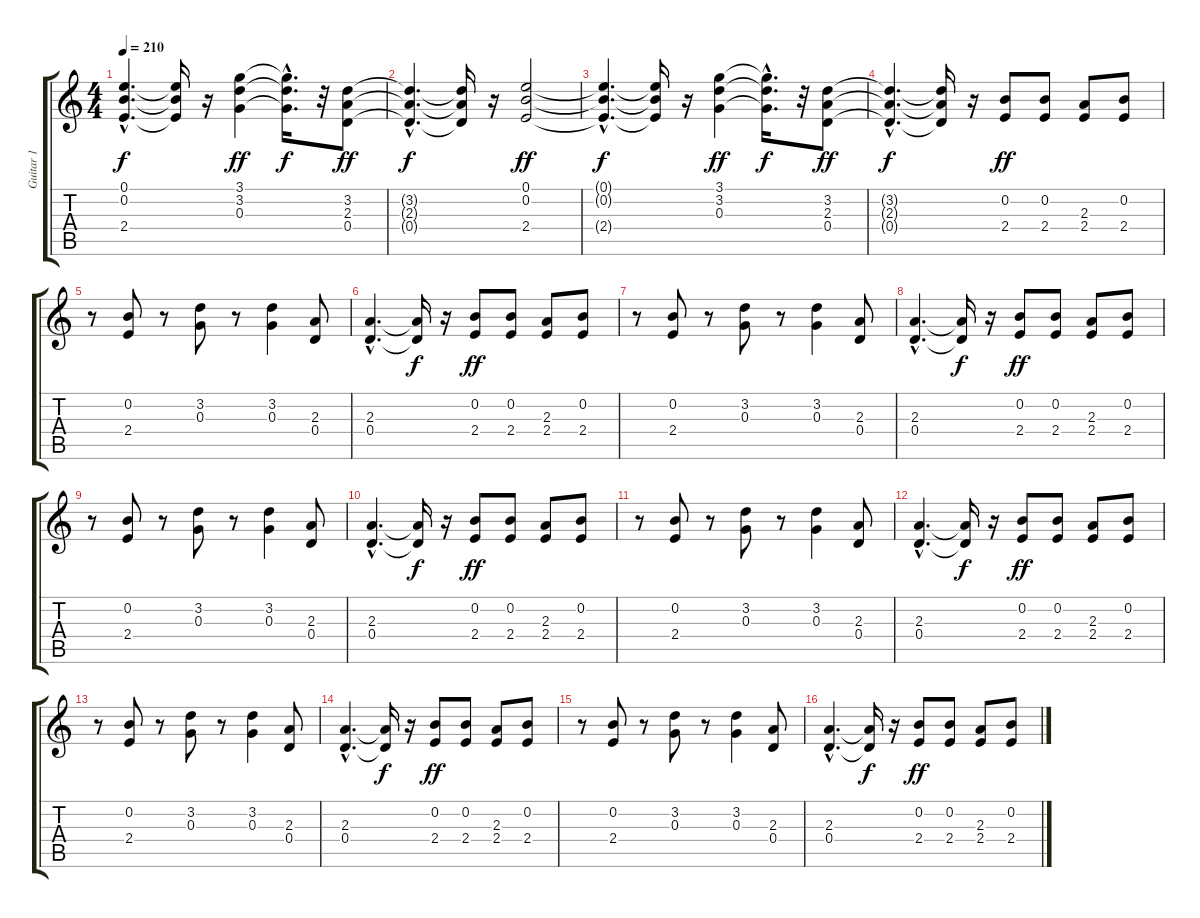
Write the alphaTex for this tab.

\track ("Guitar 1" "Guitar 1") {instrument overdrivenguitar}
\staff {score tabs}
\tuning (E4 B3 G3 D3 A2 E2) {hide}
\ts (4 4)
\tempo 210
\clef g2
\ks c
(0.1{hac t} 0.2{hac t} 2.4{hac t}).4{d dy f} (0.1{t} 0.2{t} 2.4{t}).16 r.16 (3.1 3.2 0.3).4{dy ff} (3.1{hac t} 3.2{hac t} 0.3{hac t}).16{d dy f} r.32 (3.2 2.3 0.4).8{dy ff} |
(3.2{hac t} 2.3{hac t} 0.4{hac t}).4{d dy f} (3.2{t} 2.3{t} 0.4{t}).16 r.16 (0.1 0.2 2.4).2{dy ff} |
(0.1{hac t} 0.2{hac t} 2.4{hac t}).4{d dy f} (0.1{t} 0.2{t} 2.4{t}).16 r.16 (3.1 3.2 0.3).4{dy ff} (3.1{hac t} 3.2{hac t} 0.3{hac t}).16{d dy f} r.32 (3.2 2.3 0.4).8{dy ff} |
(3.2{hac t} 2.3{hac t} 0.4{hac t}).4{d dy f} (3.2{t} 2.3{t} 0.4{t}).16 r.16 (0.2 2.4).8{dy ff} (0.2 2.4).8 (2.3 2.4).8 (0.2 2.4).8 |
r.8 (0.2 2.4).8 r.8 (3.2 0.3).8 r.8 (3.2 0.3).4 (2.3 0.4).8 |
(2.3{hac} 0.4{hac}).4{d} (2.3{t} 0.4{t}).16{dy f} r.16 (0.2 2.4).8{dy ff} (0.2 2.4).8 (2.3 2.4).8 (0.2 2.4).8 |
r.8 (0.2 2.4).8 r.8 (3.2 0.3).8 r.8 (3.2 0.3).4 (2.3 0.4).8 |
(2.3{hac} 0.4{hac}).4{d} (2.3{t} 0.4{t}).16{dy f} r.16 (0.2 2.4).8{dy ff} (0.2 2.4).8 (2.3 2.4).8 (0.2 2.4).8 |
r.8 (0.2 2.4).8 r.8 (3.2 0.3).8 r.8 (3.2 0.3).4 (2.3 0.4).8 |
(2.3{hac} 0.4{hac}).4{d} (2.3{t} 0.4{t}).16{dy f} r.16 (0.2 2.4).8{dy ff} (0.2 2.4).8 (2.3 2.4).8 (0.2 2.4).8 |
r.8 (0.2 2.4).8 r.8 (3.2 0.3).8 r.8 (3.2 0.3).4 (2.3 0.4).8 |
(2.3{hac} 0.4{hac}).4{d} (2.3{t} 0.4{t}).16{dy f} r.16 (0.2 2.4).8{dy ff} (0.2 2.4).8 (2.3 2.4).8 (0.2 2.4).8 |
r.8 (0.2 2.4).8 r.8 (3.2 0.3).8 r.8 (3.2 0.3).4 (2.3 0.4).8 |
(2.3{hac} 0.4{hac}).4{d} (2.3{t} 0.4{t}).16{dy f} r.16 (0.2 2.4).8{dy ff} (0.2 2.4).8 (2.3 2.4).8 (0.2 2.4).8 |
r.8 (0.2 2.4).8 r.8 (3.2 0.3).8 r.8 (3.2 0.3).4 (2.3 0.4).8 |
(2.3{hac} 0.4{hac}).4{d} (2.3{t} 0.4{t}).16{dy f} r.16 (0.2 2.4).8{dy ff} (0.2 2.4).8 (2.3 2.4).8 (0.2 2.4).8
